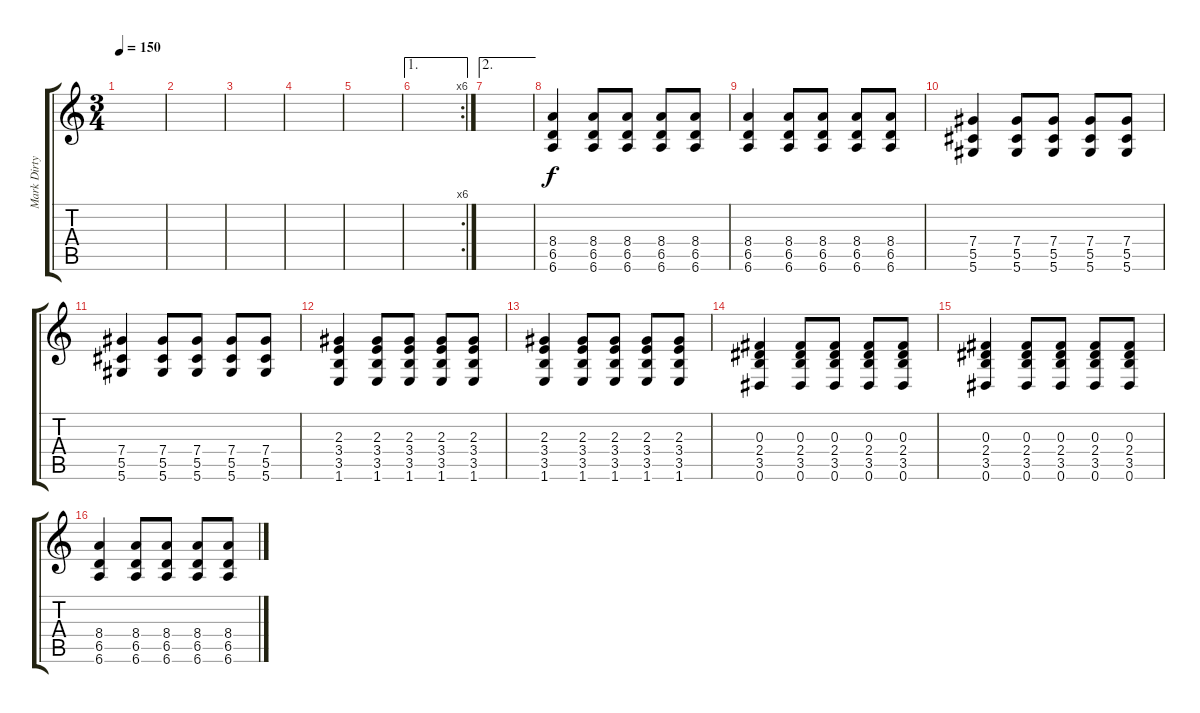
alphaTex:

\track ("Mark Dirty" "Mark Dirty") {instrument distortionguitar}
\staff {score tabs}
\tuning (Eb4 Bb3 Gb3 Db3 Ab2 Eb2) {hide}
\ts (3 4)
\tempo 150
\clef g2
\ks c
|
|
|
|
|
\ae 1
\rc 6
|
\ae 2
|
(8.4 6.5 6.6).4 (8.4 6.5 6.6).8 (8.4 6.5 6.6).8 (8.4 6.5 6.6).8 (8.4 6.5 6.6).8 |
(8.4 6.5 6.6).4 (8.4 6.5 6.6).8 (8.4 6.5 6.6).8 (8.4 6.5 6.6).8 (8.4 6.5 6.6).8 |
(7.4 5.5 5.6).4 (7.4 5.5 5.6).8 (7.4 5.5 5.6).8 (7.4 5.5 5.6).8 (7.4 5.5 5.6).8 |
(7.4 5.5 5.6).4 (7.4 5.5 5.6).8 (7.4 5.5 5.6).8 (7.4 5.5 5.6).8 (7.4 5.5 5.6).8 |
(2.3 3.4 3.5 1.6).4 (2.3 3.4 3.5 1.6).8 (2.3 3.4 3.5 1.6).8 (2.3 3.4 3.5 1.6).8 (2.3 3.4 3.5 1.6).8 |
(2.3 3.4 3.5 1.6).4 (2.3 3.4 3.5 1.6).8 (2.3 3.4 3.5 1.6).8 (2.3 3.4 3.5 1.6).8 (2.3 3.4 3.5 1.6).8 |
(0.3 2.4 3.5 0.6).4 (0.3 2.4 3.5 0.6).8 (0.3 2.4 3.5 0.6).8 (0.3 2.4 3.5 0.6).8 (0.3 2.4 3.5 0.6).8 |
(0.3 2.4 3.5 0.6).4 (0.3 2.4 3.5 0.6).8 (0.3 2.4 3.5 0.6).8 (0.3 2.4 3.5 0.6).8 (0.3 2.4 3.5 0.6).8 |
(8.4 6.5 6.6).4 (8.4 6.5 6.6).8 (8.4 6.5 6.6).8 (8.4 6.5 6.6).8 (8.4 6.5 6.6).8
